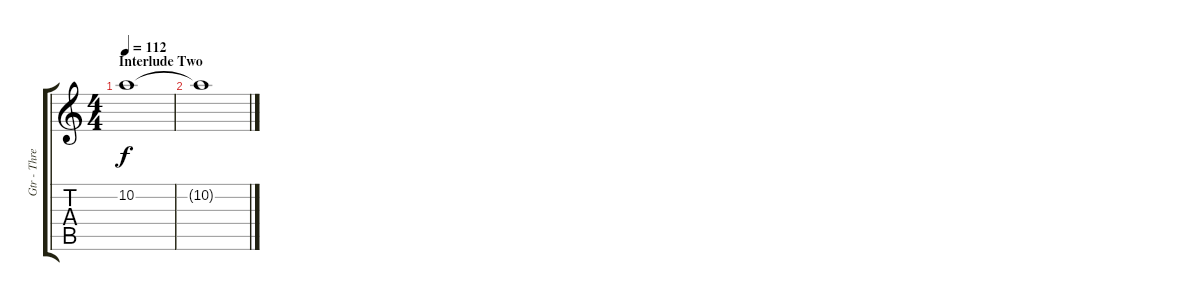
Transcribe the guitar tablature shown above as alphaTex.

\track ("Gtr - Three" "Gtr - Thre") {instrument distortionguitar}
\staff {score tabs}
\tuning (E4 B3 G3 D3 A2 E2) {hide}
\ts (4 4)
\section ("" "Interlude Two")
\tempo 112
\clef g2
\ks c
10.2.1{dy f} |
10.2{t}.1{volume 0}
